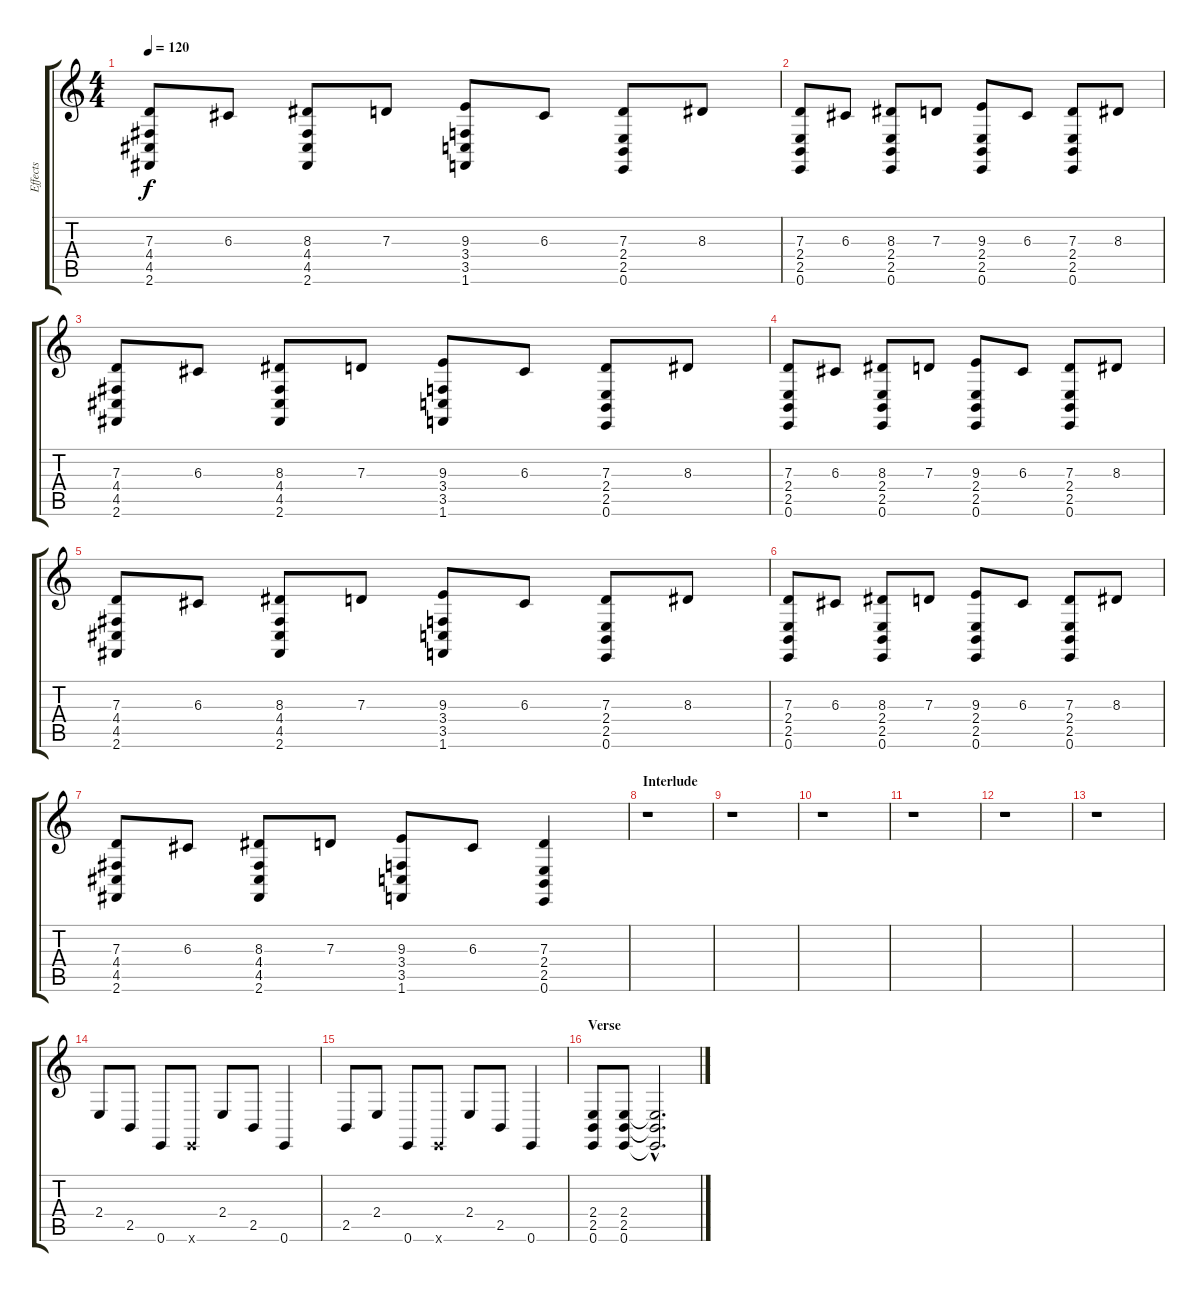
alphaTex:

\track ("Effects" "Effects") {instrument fx1rain}
\staff {score tabs}
\tuning (E4 B3 G3 D3 A2 E2) {hide}
\ts (4 4)
\tempo 120
\clef g2
\ks c
(7.3 4.4 4.5 2.6).8{dy f} 6.3.8 (8.3 4.4 4.5 2.6).8 7.3.8 (9.3 3.4 3.5 1.6).8 6.3.8 (7.3 2.4 2.5 0.6).8 8.3.8 |
(7.3 2.4 2.5 0.6).8 6.3.8 (8.3 2.4 2.5 0.6).8 7.3.8 (9.3 2.4 2.5 0.6).8 6.3.8 (7.3 2.4 2.5 0.6).8 8.3.8 |
(7.3 4.4 4.5 2.6).8 6.3.8 (8.3 4.4 4.5 2.6).8 7.3.8 (9.3 3.4 3.5 1.6).8 6.3.8 (7.3 2.4 2.5 0.6).8 8.3.8 |
(7.3 2.4 2.5 0.6).8 6.3.8 (8.3 2.4 2.5 0.6).8 7.3.8 (9.3 2.4 2.5 0.6).8 6.3.8 (7.3 2.4 2.5 0.6).8 8.3.8 |
(7.3 4.4 4.5 2.6).8 6.3.8 (8.3 4.4 4.5 2.6).8 7.3.8 (9.3 3.4 3.5 1.6).8 6.3.8 (7.3 2.4 2.5 0.6).8 8.3.8 |
(7.3 2.4 2.5 0.6).8 6.3.8 (8.3 2.4 2.5 0.6).8 7.3.8 (9.3 2.4 2.5 0.6).8 6.3.8 (7.3 2.4 2.5 0.6).8 8.3.8 |
(7.3 4.4 4.5 2.6).8 6.3.8 (8.3 4.4 4.5 2.6).8 7.3.8 (9.3 3.4 3.5 1.6).8 6.3.8 (7.3 2.4 2.5 0.6).4 |
\section ("" "Interlude")
r.1 |
r.1 |
r.1 |
r.1 |
r.1 |
r.1 |
2.4.8 2.5.8 0.6.8 0.6{x}.8 2.4.8 2.5.8 0.6.4 |
2.5.8 2.4.8 0.6.8 0.6{x}.8 2.4.8 2.5.8 0.6.4 |
\section ("" "Verse")
(2.4 2.5 0.6).8 (2.4 2.5 0.6).8 (2.4{hac t} 2.5{hac t} 0.6{hac t}).2{d}
